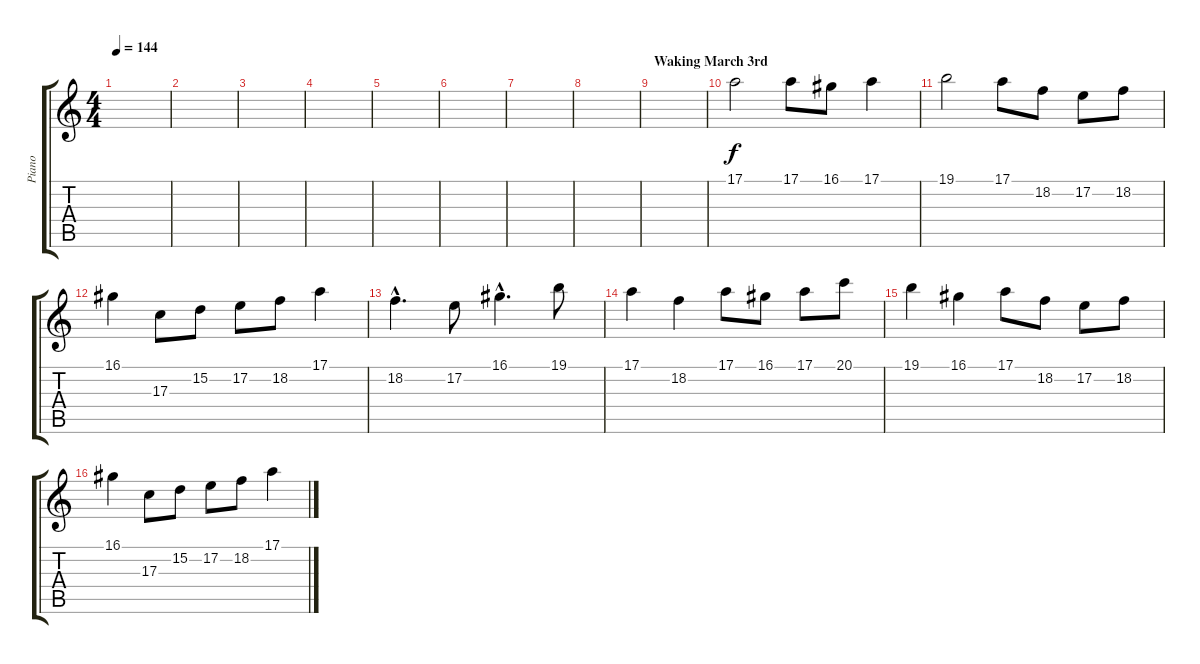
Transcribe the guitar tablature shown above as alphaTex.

\track ("Piano" "Piano") {instrument acousticgrandpiano}
\staff {score tabs}
\tuning (E4 B3 G3 D3 A2 E2) {hide}
\ts (4 4)
\tempo 144
\clef g2
\ks c
|
|
|
|
|
|
|
|
\section ("" "Waking March 3rd")
|
17.1.2 17.1.8 16.1.8 17.1.4 |
19.1.2 17.1.8 18.2.8 17.2.8 18.2.8 |
16.1.4 17.3.8 15.2.8 17.2.8 18.2.8 17.1.4 |
18.2{hac}.4{d} 17.2.8 16.1{hac}.4{d} 19.1.8 |
17.1.4 18.2.4 17.1.8 16.1.8 17.1.8 20.1.8 |
19.1.4 16.1.4 17.1.8 18.2.8 17.2.8 18.2.8 |
16.1.4 17.3.8 15.2.8 17.2.8 18.2.8 17.1.4
